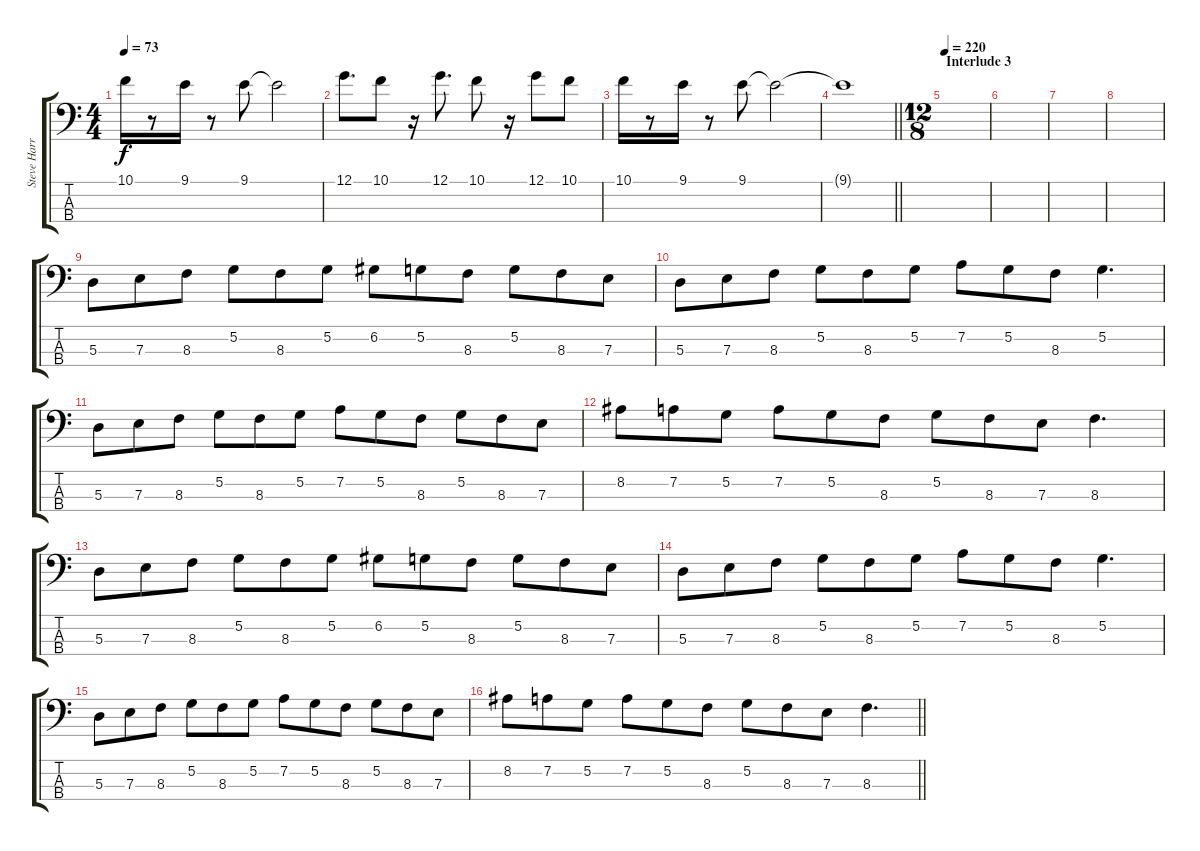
\track ("Steve Harris" "Steve Harr") {instrument electricbassfinger}
\staff {score tabs}
\tuning (G2 D2 A1 E1) {hide}
\ts (4 4)
\tempo 73
\clef f4
\ks c
10.1.16{dy f} r.8 9.1.16 r.8 9.1.8 9.1{t}.2 |
12.1.8{d} 10.1.8 r.16 12.1.8{d} 10.1.8 r.16 12.1.8 10.1.8 |
10.1.16 r.8 9.1.16 r.8 9.1.8 9.1{t}.2 |
\barLineRight lightlight
9.1{t}.1 |
\ts (12 8)
\section ("" "Interlude 3")
\tempo 220
|
|
|
|
5.3.8 7.3.8 8.3.8 5.2.8 8.3.8 5.2.8 6.2.8 5.2.8 8.3.8 5.2.8 8.3.8 7.3.8 |
5.3.8 7.3.8 8.3.8 5.2.8 8.3.8 5.2.8 7.2.8 5.2.8 8.3.8 5.2.4{d} |
5.3.8 7.3.8 8.3.8 5.2.8 8.3.8 5.2.8 7.2.8 5.2.8 8.3.8 5.2.8 8.3.8 7.3.8 |
8.2.8 7.2.8 5.2.8 7.2.8 5.2.8 8.3.8 5.2.8 8.3.8 7.3.8 8.3.4{d} |
5.3.8 7.3.8 8.3.8 5.2.8 8.3.8 5.2.8 6.2.8 5.2.8 8.3.8 5.2.8 8.3.8 7.3.8 |
5.3.8 7.3.8 8.3.8 5.2.8 8.3.8 5.2.8 7.2.8 5.2.8 8.3.8 5.2.4{d} |
5.3.8 7.3.8 8.3.8 5.2.8 8.3.8 5.2.8 7.2.8 5.2.8 8.3.8 5.2.8 8.3.8 7.3.8 |
\barLineRight lightlight
8.2.8 7.2.8 5.2.8 7.2.8 5.2.8 8.3.8 5.2.8 8.3.8 7.3.8 8.3.4{d}
